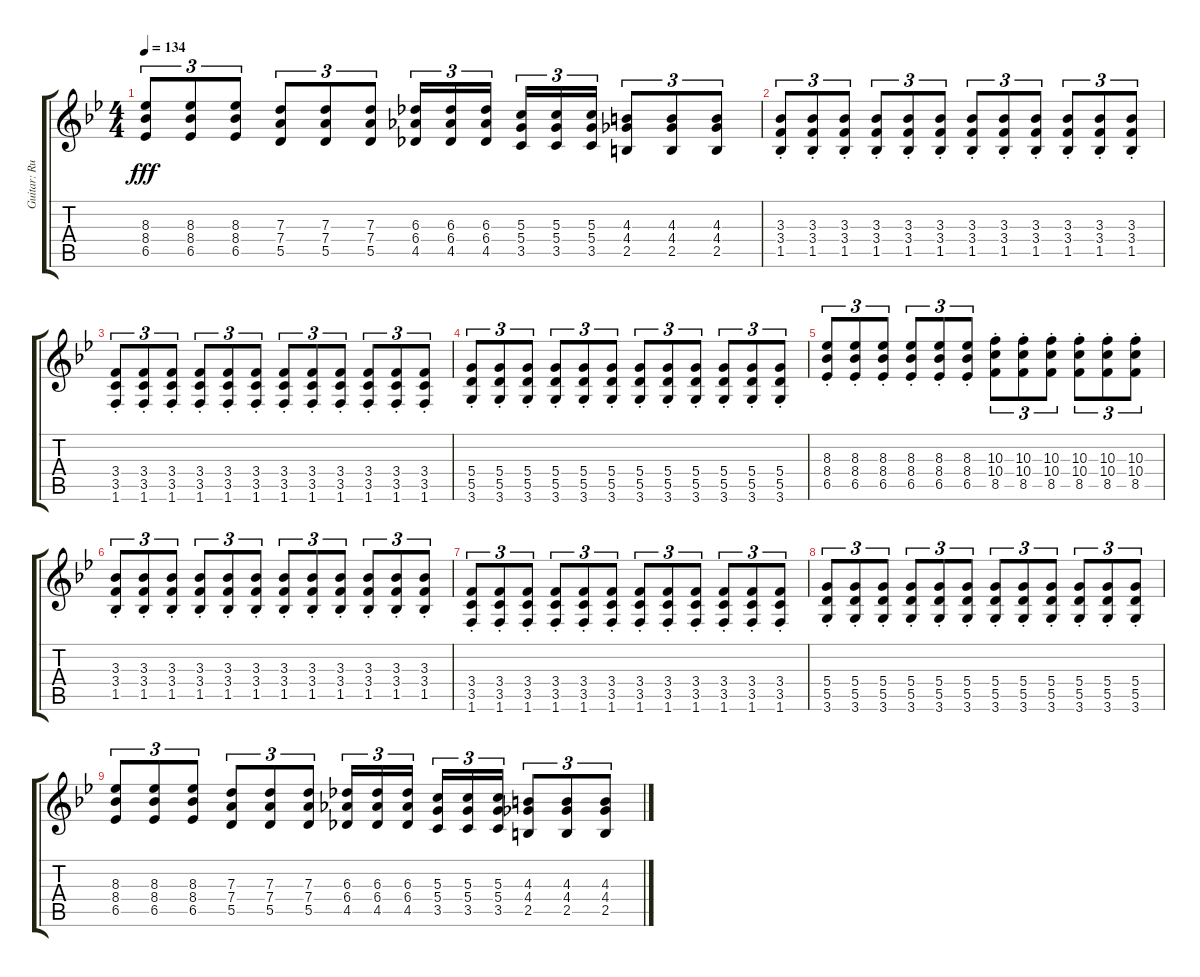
\track ("Guitar: Rudolf" "Guitar: Ru") {instrument distortionguitar}
\staff {score tabs}
\tuning (E4 B3 G3 D3 A2 E2) {hide}
\ts (4 4)
\tempo 134
\clef g2
\ks bb
(8.3 8.4 6.5).8{tu (3 2) dy fff} (8.3 8.4 6.5).8{tu (3 2)} (8.3 8.4 6.5).8{tu (3 2)} (7.3 7.4 5.5).8{tu (3 2)} (7.3 7.4 5.5).8{tu (3 2)} (7.3 7.4 5.5).8{tu (3 2)} (6.3 6.4 4.5).16{tu (3 2)} (6.3 6.4 4.5).16{tu (3 2)} (6.3 6.4 4.5).16{tu (3 2) beam splitsecondary} (5.3 5.4 3.5).16{tu (3 2)} (5.3 5.4 3.5).16{tu (3 2)} (5.3 5.4 3.5).16{tu (3 2)} (4.3 4.4 2.5).8{tu (3 2)} (4.3 4.4 2.5).8{tu (3 2)} (4.3 4.4 2.5).8{tu (3 2)} |
(3.3{st} 3.4{st} 1.5{st}).8{tu (3 2)} (3.3{st} 3.4{st} 1.5{st}).8{tu (3 2)} (3.3{st} 3.4{st} 1.5{st}).8{tu (3 2)} (3.3{st} 3.4{st} 1.5{st}).8{tu (3 2)} (3.3{st} 3.4{st} 1.5{st}).8{tu (3 2)} (3.3{st} 3.4{st} 1.5{st}).8{tu (3 2)} (3.3{st} 3.4{st} 1.5{st}).8{tu (3 2)} (3.3{st} 3.4{st} 1.5{st}).8{tu (3 2)} (3.3{st} 3.4{st} 1.5{st}).8{tu (3 2)} (3.3{st} 3.4{st} 1.5{st}).8{tu (3 2)} (3.3{st} 3.4{st} 1.5{st}).8{tu (3 2)} (3.3{st} 3.4{st} 1.5{st}).8{tu (3 2)} |
(3.4{st} 3.5{st} 1.6{st}).8{tu (3 2)} (3.4{st} 3.5{st} 1.6{st}).8{tu (3 2)} (3.4{st} 3.5{st} 1.6{st}).8{tu (3 2)} (3.4{st} 3.5{st} 1.6{st}).8{tu (3 2)} (3.4{st} 3.5{st} 1.6{st}).8{tu (3 2)} (3.4{st} 3.5{st} 1.6{st}).8{tu (3 2)} (3.4{st} 3.5{st} 1.6{st}).8{tu (3 2)} (3.4{st} 3.5{st} 1.6{st}).8{tu (3 2)} (3.4{st} 3.5{st} 1.6{st}).8{tu (3 2)} (3.4{st} 3.5{st} 1.6{st}).8{tu (3 2)} (3.4{st} 3.5{st} 1.6{st}).8{tu (3 2)} (3.4{st} 3.5{st} 1.6{st}).8{tu (3 2)} |
(5.4{st} 5.5{st} 3.6{st}).8{tu (3 2)} (5.4{st} 5.5{st} 3.6{st}).8{tu (3 2)} (5.4{st} 5.5{st} 3.6{st}).8{tu (3 2)} (5.4{st} 5.5{st} 3.6{st}).8{tu (3 2)} (5.4{st} 5.5{st} 3.6{st}).8{tu (3 2)} (5.4{st} 5.5{st} 3.6{st}).8{tu (3 2)} (5.4{st} 5.5{st} 3.6{st}).8{tu (3 2)} (5.4{st} 5.5{st} 3.6{st}).8{tu (3 2)} (5.4{st} 5.5{st} 3.6{st}).8{tu (3 2)} (5.4{st} 5.5{st} 3.6{st}).8{tu (3 2)} (5.4{st} 5.5{st} 3.6{st}).8{tu (3 2)} (5.4{st} 5.5{st} 3.6{st}).8{tu (3 2)} |
(8.3{st} 8.4{st} 6.5{st}).8{tu (3 2)} (8.3{st} 8.4{st} 6.5{st}).8{tu (3 2)} (8.3{st} 8.4{st} 6.5{st}).8{tu (3 2)} (8.3{st} 8.4{st} 6.5{st}).8{tu (3 2)} (8.3{st} 8.4{st} 6.5{st}).8{tu (3 2)} (8.3{st} 8.4{st} 6.5{st}).8{tu (3 2)} (10.3{st} 10.4{st} 8.5{st}).8{tu (3 2)} (10.3{st} 10.4{st} 8.5{st}).8{tu (3 2)} (10.3{st} 10.4{st} 8.5{st}).8{tu (3 2)} (10.3{st} 10.4{st} 8.5{st}).8{tu (3 2)} (10.3{st} 10.4{st} 8.5{st}).8{tu (3 2)} (10.3{st} 10.4{st} 8.5{st}).8{tu (3 2)} |
(3.3{st} 3.4{st} 1.5{st}).8{tu (3 2)} (3.3{st} 3.4{st} 1.5{st}).8{tu (3 2)} (3.3{st} 3.4{st} 1.5{st}).8{tu (3 2)} (3.3{st} 3.4{st} 1.5{st}).8{tu (3 2)} (3.3{st} 3.4{st} 1.5{st}).8{tu (3 2)} (3.3{st} 3.4{st} 1.5{st}).8{tu (3 2)} (3.3{st} 3.4{st} 1.5{st}).8{tu (3 2)} (3.3{st} 3.4{st} 1.5{st}).8{tu (3 2)} (3.3{st} 3.4{st} 1.5{st}).8{tu (3 2)} (3.3{st} 3.4{st} 1.5{st}).8{tu (3 2)} (3.3{st} 3.4{st} 1.5{st}).8{tu (3 2)} (3.3{st} 3.4{st} 1.5{st}).8{tu (3 2)} |
(3.4{st} 3.5{st} 1.6{st}).8{tu (3 2)} (3.4{st} 3.5{st} 1.6{st}).8{tu (3 2)} (3.4{st} 3.5{st} 1.6{st}).8{tu (3 2)} (3.4{st} 3.5{st} 1.6{st}).8{tu (3 2)} (3.4{st} 3.5{st} 1.6{st}).8{tu (3 2)} (3.4{st} 3.5{st} 1.6{st}).8{tu (3 2)} (3.4{st} 3.5{st} 1.6{st}).8{tu (3 2)} (3.4{st} 3.5{st} 1.6{st}).8{tu (3 2)} (3.4{st} 3.5{st} 1.6{st}).8{tu (3 2)} (3.4{st} 3.5{st} 1.6{st}).8{tu (3 2)} (3.4{st} 3.5{st} 1.6{st}).8{tu (3 2)} (3.4{st} 3.5{st} 1.6{st}).8{tu (3 2)} |
(5.4{st} 5.5{st} 3.6{st}).8{tu (3 2)} (5.4{st} 5.5{st} 3.6{st}).8{tu (3 2)} (5.4{st} 5.5{st} 3.6{st}).8{tu (3 2)} (5.4{st} 5.5{st} 3.6{st}).8{tu (3 2)} (5.4{st} 5.5{st} 3.6{st}).8{tu (3 2)} (5.4{st} 5.5{st} 3.6{st}).8{tu (3 2)} (5.4{st} 5.5{st} 3.6{st}).8{tu (3 2)} (5.4{st} 5.5{st} 3.6{st}).8{tu (3 2)} (5.4{st} 5.5{st} 3.6{st}).8{tu (3 2)} (5.4{st} 5.5{st} 3.6{st}).8{tu (3 2)} (5.4{st} 5.5{st} 3.6{st}).8{tu (3 2)} (5.4{st} 5.5{st} 3.6{st}).8{tu (3 2)} |
(8.3 8.4 6.5).8{tu (3 2)} (8.3 8.4 6.5).8{tu (3 2)} (8.3 8.4 6.5).8{tu (3 2)} (7.3 7.4 5.5).8{tu (3 2)} (7.3 7.4 5.5).8{tu (3 2)} (7.3 7.4 5.5).8{tu (3 2)} (6.3 6.4 4.5).16{tu (3 2)} (6.3 6.4 4.5).16{tu (3 2)} (6.3 6.4 4.5).16{tu (3 2) beam splitsecondary} (5.3 5.4 3.5).16{tu (3 2)} (5.3 5.4 3.5).16{tu (3 2)} (5.3 5.4 3.5).16{tu (3 2)} (4.3 4.4 2.5).8{tu (3 2)} (4.3 4.4 2.5).8{tu (3 2)} (4.3 4.4 2.5).8{tu (3 2)}
